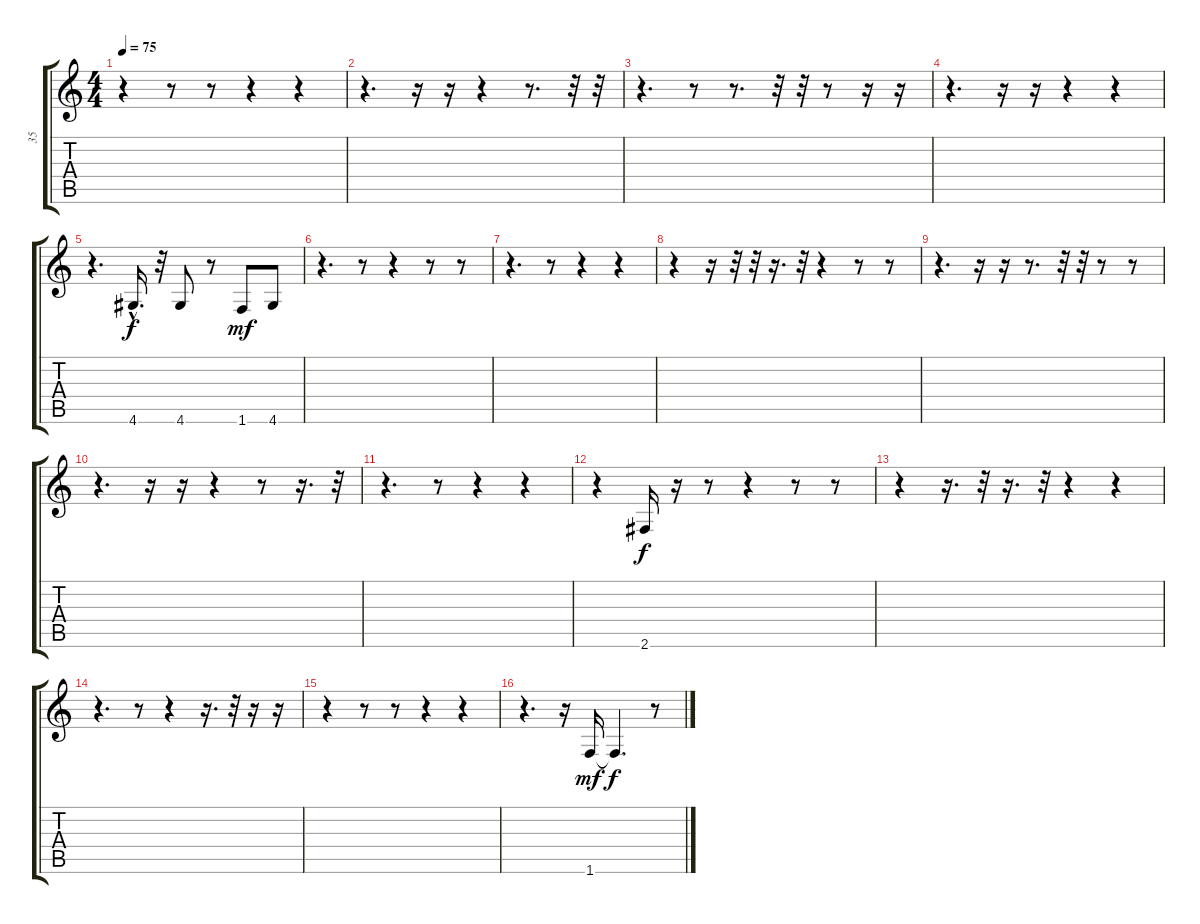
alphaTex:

\track ("35" "35") {instrument electricbasspick}
\staff {score tabs}
\tuning (E4 B3 G3 D3 A2 E2) {hide}
\ts (4 4)
\tempo 75
\clef g2
\ks c
r.4{dy mf} r.8 r.8 r.4 r.4 |
r.4{d} r.16 r.16 r.4 r.8{d} r.32 r.32 |
r.4{d} r.8 r.8{d} r.32 r.32 r.8 r.16 r.16 |
r.4{d} r.16 r.16 r.4 r.4 |
r.4{d} 4.6{hac}.16{d dy f} r.32 4.6.8 r.8 1.6.8{dy mf} 4.6.8 |
r.4{d} r.8 r.4 r.8 r.8 |
r.4{d} r.8 r.4 r.4 |
r.4 r.16 r.32 r.32 r.16{d} r.32 r.4 r.8 r.8 |
r.4{d} r.16 r.16 r.8{d} r.32 r.32 r.8 r.8 |
r.4{d} r.16 r.16 r.4 r.8 r.16{d} r.32 |
r.4{d} r.8 r.4 r.4 |
r.4 2.6.16{dy f} r.16 r.8 r.4 r.8 r.8 |
r.4 r.16{d} r.32 r.16{d} r.32 r.4 r.4 |
r.4{d} r.8 r.4 r.16{d} r.32 r.16 r.16 |
r.4 r.8 r.8 r.4 r.4 |
r.4{d} r.16 1.6.16{dy mf} 1.6{t}.4{d dy f} r.8
